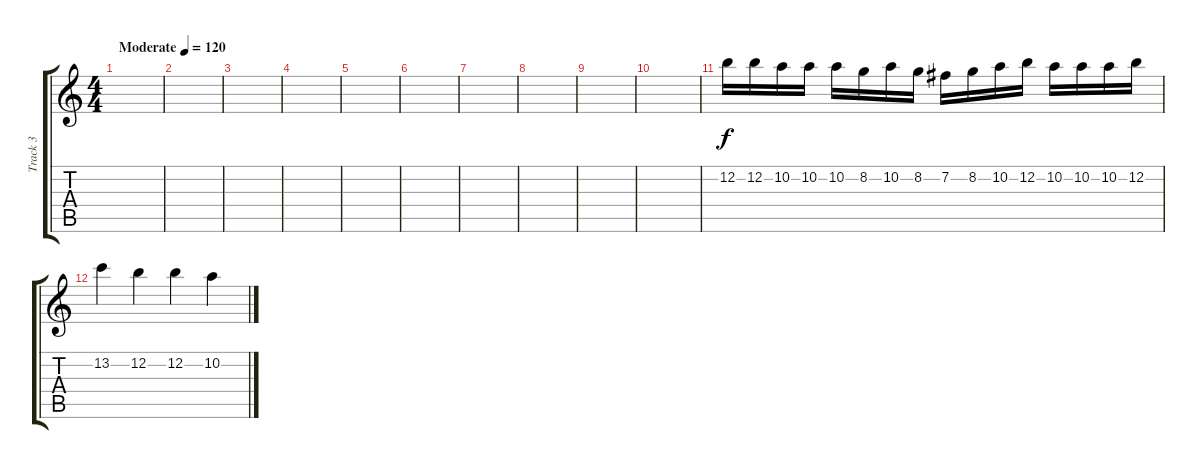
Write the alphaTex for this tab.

\track ("Track 3" "Track 3") {instrument overdrivenguitar}
\staff {score tabs}
\tuning (E4 B3 G3 D3 A2 E2) {hide}
\ts (4 4)
\tempo (120 "Moderate")
\clef g2
\ks c
|
|
|
|
|
|
|
|
|
|
12.2.16 12.2.16 10.2.16 10.2.16 10.2.16 8.2.16 10.2.16 8.2.16 7.2.16 8.2.16 10.2.16 12.2.16 10.2.16 10.2.16 10.2.16 12.2.16 |
13.2.4 12.2.4 12.2.4 10.2.4
